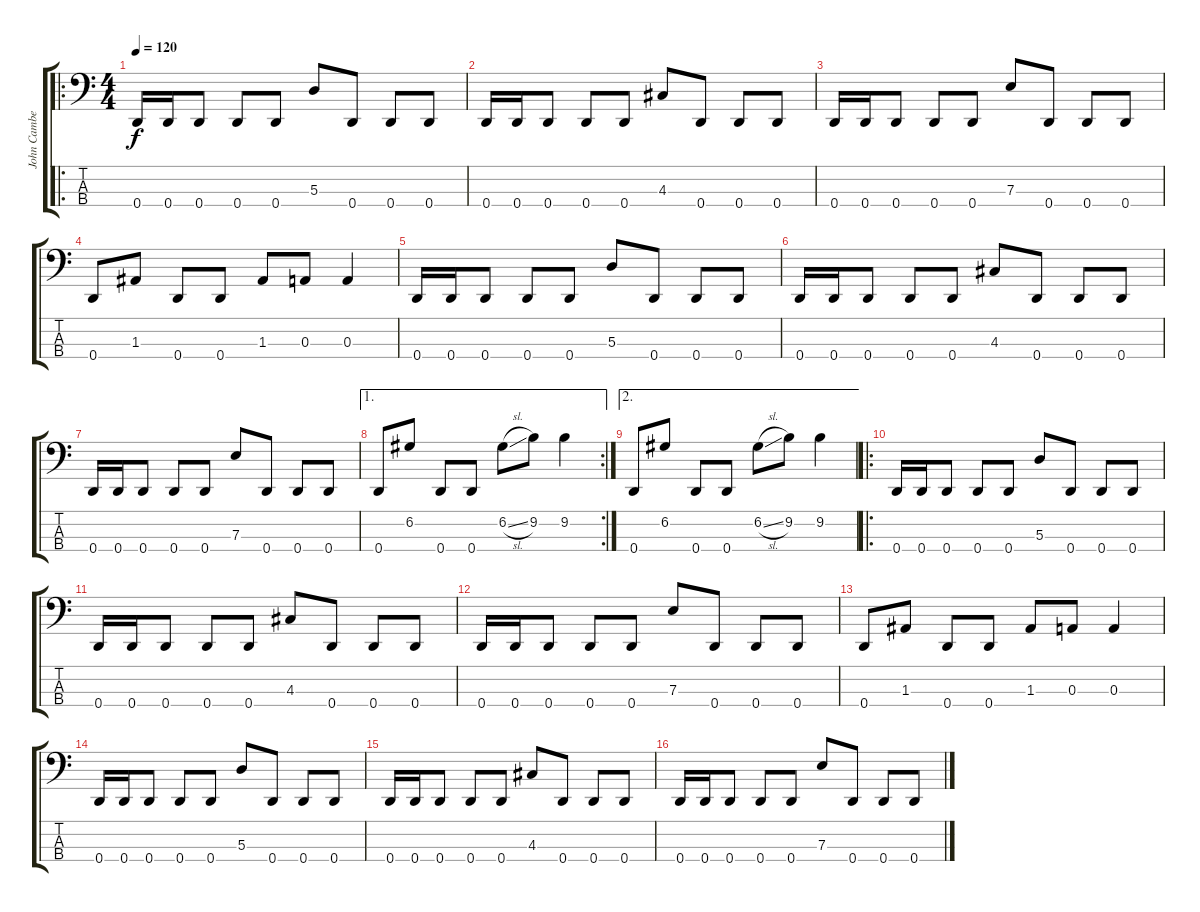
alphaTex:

\track ("John Cambell" "John Cambe") {instrument electricbasspick}
\staff {score tabs}
\tuning (G2 D2 A1 D1) {hide}
\ro
\ts (4 4)
\tempo 120
\clef f4
\ks c
0.4.16{dy f instrument electricbasspick} 0.4.16 0.4.8 0.4.8 0.4.8 5.3.8 0.4.8 0.4.8 0.4.8 |
0.4.16 0.4.16 0.4.8 0.4.8 0.4.8 4.3.8 0.4.8 0.4.8 0.4.8 |
0.4.16 0.4.16 0.4.8 0.4.8 0.4.8 7.3.8 0.4.8 0.4.8 0.4.8 |
0.4.8 1.3.8 0.4.8 0.4.8 1.3.8 0.3.8 0.3.4 |
0.4.16 0.4.16 0.4.8 0.4.8 0.4.8 5.3.8 0.4.8 0.4.8 0.4.8 |
0.4.16 0.4.16 0.4.8 0.4.8 0.4.8 4.3.8 0.4.8 0.4.8 0.4.8 |
0.4.16 0.4.16 0.4.8 0.4.8 0.4.8 7.3.8 0.4.8 0.4.8 0.4.8 |
\ae 1
\rc 2
0.4.8 6.2.8 0.4.8 0.4.8 6.2{sl}.8 9.2.8 9.2.4 |
\ae 2
0.4.8 6.2.8 0.4.8 0.4.8 6.2{sl}.8 9.2.8 9.2.4 |
\ro
0.4.16 0.4.16 0.4.8 0.4.8 0.4.8 5.3.8 0.4.8 0.4.8 0.4.8 |
0.4.16 0.4.16 0.4.8 0.4.8 0.4.8 4.3.8 0.4.8 0.4.8 0.4.8 |
0.4.16 0.4.16 0.4.8 0.4.8 0.4.8 7.3.8 0.4.8 0.4.8 0.4.8 |
0.4.8 1.3.8 0.4.8 0.4.8 1.3.8 0.3.8 0.3.4 |
0.4.16 0.4.16 0.4.8 0.4.8 0.4.8 5.3.8 0.4.8 0.4.8 0.4.8 |
0.4.16 0.4.16 0.4.8 0.4.8 0.4.8 4.3.8 0.4.8 0.4.8 0.4.8 |
0.4.16 0.4.16 0.4.8 0.4.8 0.4.8 7.3.8 0.4.8 0.4.8 0.4.8
